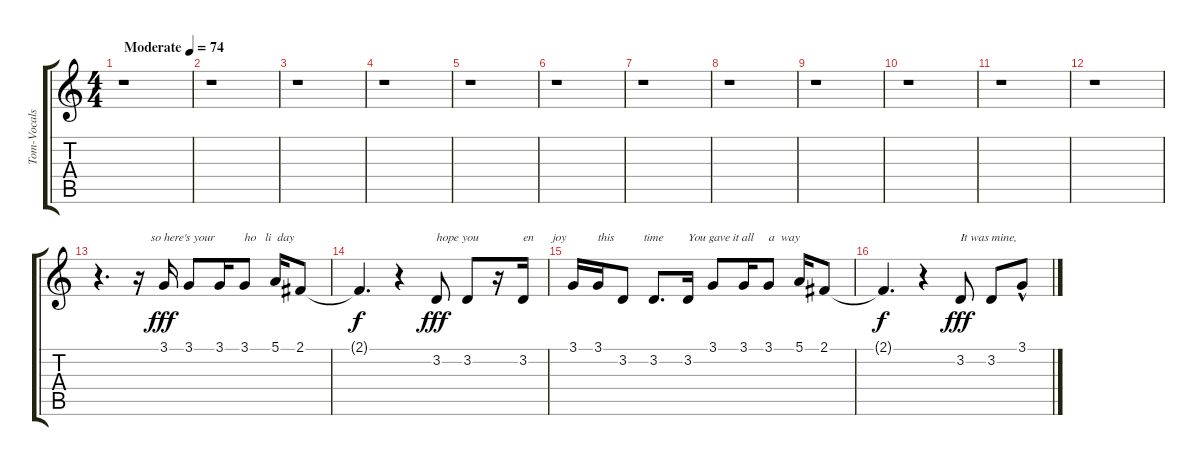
\track ("Tom-Vocals" "Tom-Vocals") {instrument tenorsax}
\staff {score tabs}
\tuning (E4 B3 G3 D3 A2 E2) {hide}
\ts (4 4)
\tempo (74 "Moderate")
\clef g2
\ks c
r.1{dy fff instrument tenorsax} |
r.1 |
r.1 |
r.1 |
r.1 |
r.1 |
r.1 |
r.1 |
r.1 |
r.1 |
r.1 |
r.1 |
r.4{d} r.16{txt "    so here's your"} 3.1.16 3.1.8 3.1.16 3.1.8{txt "ho   li  day"} 5.1.16 2.1.8 |
2.1{t}.4{d dy f} r.4 3.2.8{txt "hope you" dy fff} 3.2.8 r.16 3.2.16{txt "en      joy"} |
3.1.16 3.1.16{txt "this"} 3.2.8{txt "       time"} 3.2.8{d} 3.2.16{txt "You gave it all     a  way"} 3.1.8 3.1.16 3.1.8 5.1.16 2.1.8 |
2.1{t}.4{d dy f} r.4 3.2.8{txt "It was mine," dy fff} 3.2.8 3.1{hac}.8
